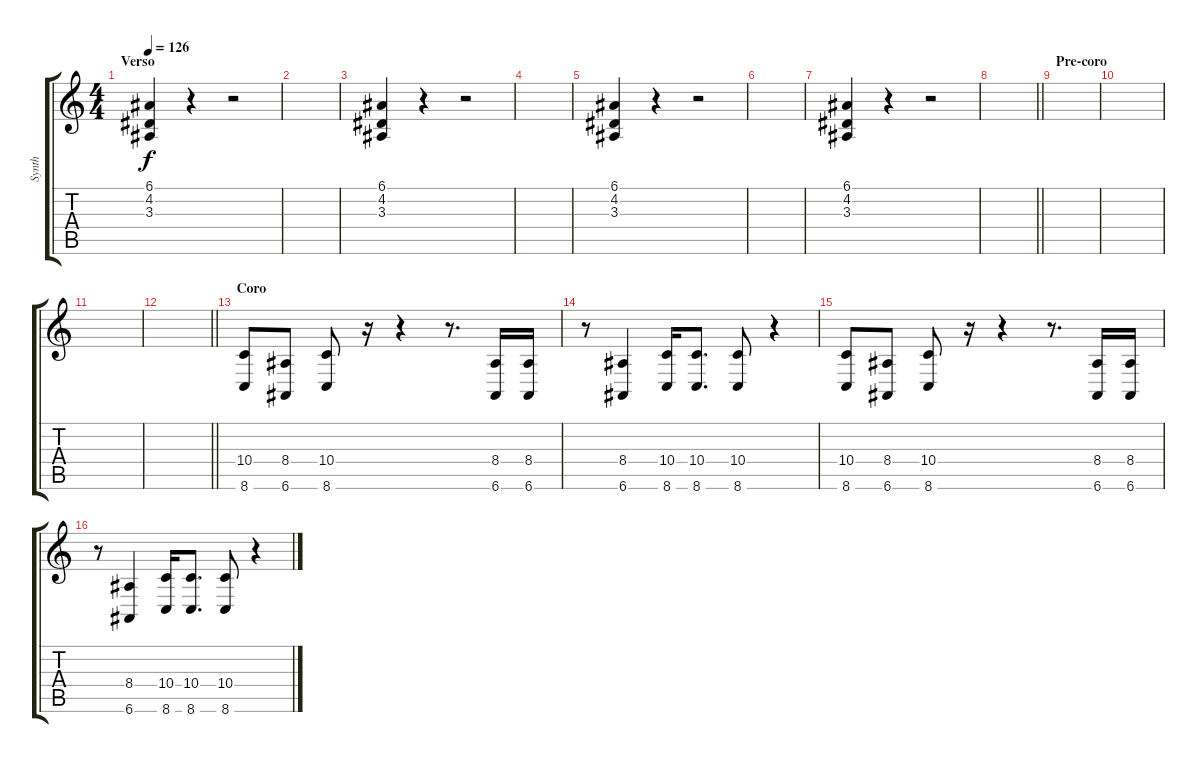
\track ("Synth" "Synth") {instrument stringensemble1}
\staff {score tabs}
\tuning (E4 B3 G3 D3 A2 E2) {hide}
\ts (4 4)
\section ("" "Verso")
\tempo 126
\clef g2
\ks c
(6.1 4.2 3.3).4{dy f} r.4 r.2 |
|
(6.1 4.2 3.3).4 r.4 r.2 |
|
(6.1 4.2 3.3).4 r.4 r.2 |
|
(6.1 4.2 3.3).4 r.4 r.2 |
\barLineRight lightlight
|
\section ("" "Pre-coro")
|
|
|
\barLineRight lightlight
|
\section ("" "Coro")
(10.4 8.6).8 (8.4 6.6).8 (10.4 8.6).8 r.16 r.4 r.8{d} (8.4 6.6).16 (8.4 6.6).16 |
r.8 (8.4 6.6).4 (10.4 8.6).16 (10.4 8.6).8{d} (10.4 8.6).8 r.4 |
(10.4 8.6).8 (8.4 6.6).8 (10.4 8.6).8 r.16 r.4 r.8{d} (8.4 6.6).16 (8.4 6.6).16 |
r.8 (8.4 6.6).4 (10.4 8.6).16 (10.4 8.6).8{d} (10.4 8.6).8 r.4
